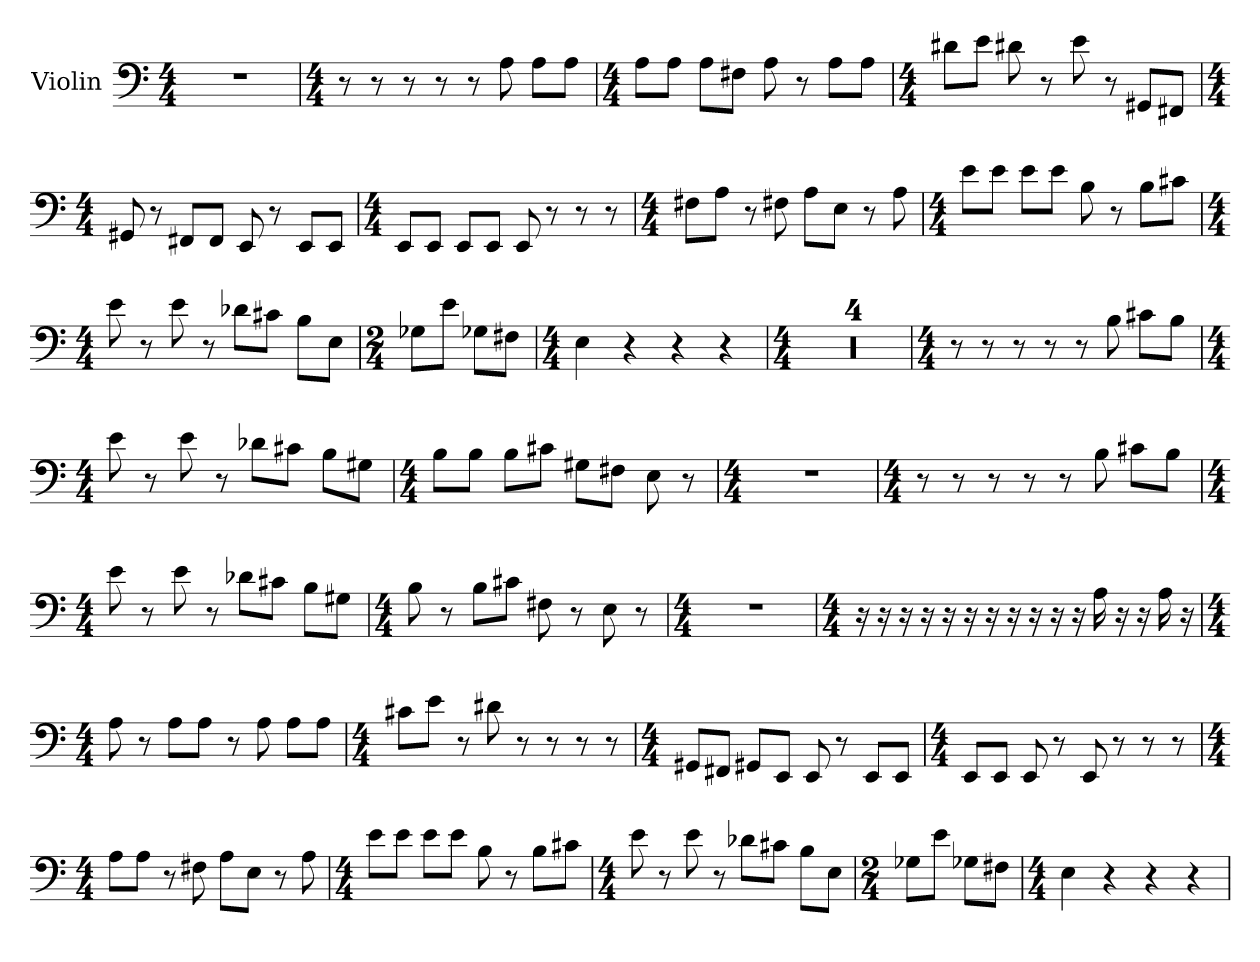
**kern
*part1
*staff1
*I"Violin
*I'Vln
*M4/4
=
1r
=
*M4/4
8r
8r
8r
8r
8r
8A
8AL
8AJ
=
*M4/4
8AL
8AJ
8AL
8F#XJ
8A
8r
8AL
8AJ
=
*M4/4
8d#XL
8eJ
8d#X
8r
8e
8r
8GG#XL
8FF#XJ
=
*M4/4
8GG#X
8r
8FF#XL
8FF#J
8EE
8r
8EEL
8EEJ
=
*M4/4
8EEL
8EEJ
8EEL
8EEJ
8EE
8r
8r
8r
=
*M4/4
8F#XL
8AJ
8r
8F#X
8AL
8EJ
8r
8A
=
*M4/4
8eL
8eJ
8eL
8eJ
8B
8r
8BL
8c#XJ
=
*M4/4
8e
8r
8e
8r
8d-XL
8c#XJ
8BL
8EJ
=
*M2/4
8G-XL
8eJ
8G-XL
8F#XJ
=
*M4/4
4E
4r
4r
4r
=
*M4/4
1r
=
*M4/4
1r
=
*M4/4
1r
=
*M4/4
1r
=
*M4/4
8r
8r
8r
8r
8r
8B
8c#XL
8BJ
=
*M4/4
8e
8r
8e
8r
8d-XL
8c#XJ
8BL
8G#XJ
=
*M4/4
8BL
8BJ
8BL
8c#XJ
8G#XL
8F#XJ
8E
8r
=
*M4/4
1r
=
*M4/4
8r
8r
8r
8r
8r
8B
8c#XL
8BJ
=
*M4/4
8e
8r
8e
8r
8d-XL
8c#XJ
8BL
8G#XJ
=
*M4/4
8B
8r
8BL
8c#XJ
8F#X
8r
8E
8r
=
*M4/4
1r
=
*M4/4
16r
16r
16r
16r
16r
16r
16r
16r
16r
16r
16r
16A
16r
16r
16A
16r
=
*M4/4
8A
8r
8AL
8AJ
8r
8A
8AL
8AJ
=
*M4/4
8c#XL
8eJ
8r
8d#X
8r
8r
8r
8r
=
*M4/4
8GG#XL
8FF#XJ
8GG#XL
8EEJ
8EE
8r
8EEL
8EEJ
=
*M4/4
8EEL
8EEJ
8EE
8r
8EE
8r
8r
8r
=
*M4/4
8AL
8AJ
8r
8F#X
8AL
8EJ
8r
8A
=
*M4/4
8eL
8eJ
8eL
8eJ
8B
8r
8BL
8c#XJ
=
*M4/4
8e
8r
8e
8r
8d-XL
8c#XJ
8BL
8EJ
=
*M2/4
8G-XL
8eJ
8G-XL
8F#XJ
=
*M4/4
4E
4r
4r
4r
=
*-
